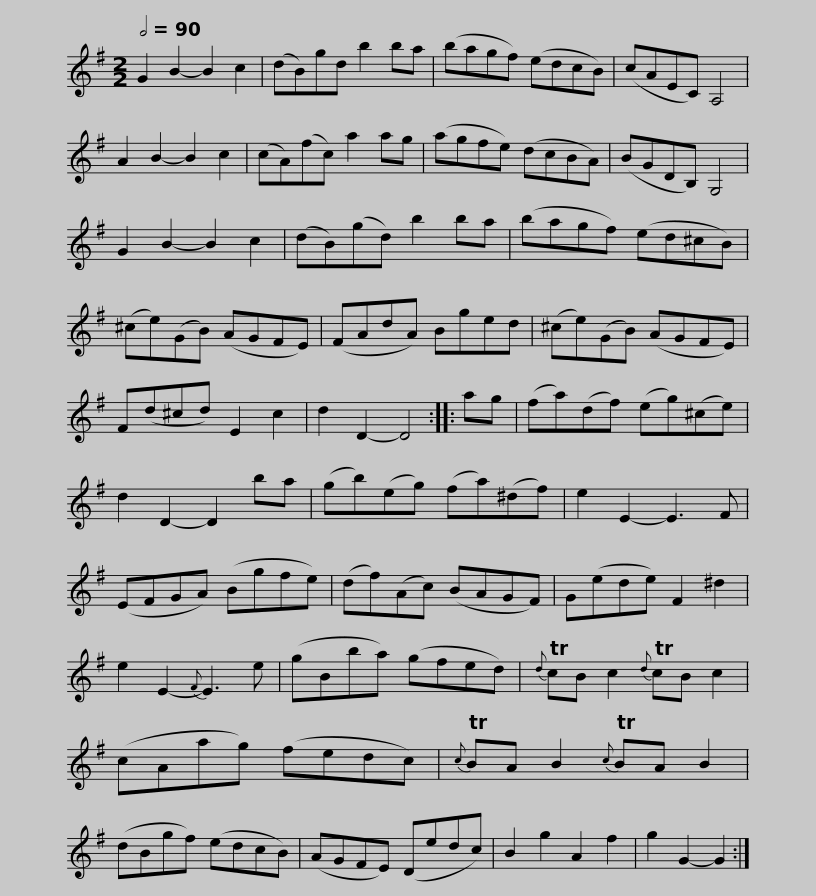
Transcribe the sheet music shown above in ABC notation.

X:1
L:1/8
Q:1/2=90
M:2/2
I:linebreak $
K:G
V:1 treble
V:1
 G2 B2- B2 c2 | (dB)gd b2 ba | (bagf) (edcB) | (cAEC) A,4 | A2 B2- B2 c2 | %5
 (cA)(fc) a2 ag |$ (agfe) (dcBA) | (BGDB,) G,4 | G2 B2- B2 c2 | (dB)(gd) b2 ba | %10
 (bagf) (ed^cB) | (^ce)(GB) (AGFE) |$ (FAdA) Bged | (^ce)(GB) (AGFE) | F(d^cd) E2 c2 | %15
 d2 D2- D4 :: ag | (fa)(df) (eg)(^ce) | d2 D2- D2 ba |$ (gb)(eg) (fa)(^df) | %20
 e2 E2- E3 F | (EFGA) (Bgfe) | (df)(Ac) (BAGF) | G(ede) F2 ^d2 | e2 E2-{F} E3 e |$ %25
 (gBba) (gfed) |{d} TcB c2{d} TcB c2 | (cAag) (fedc) |{c} TBA B2{c} TBA B2 | (dBgf) (edcB) |$ %30
 (AGFE) (Dedc) | B2 g2 A2 f2 | g2 G2- G2 :| %33
